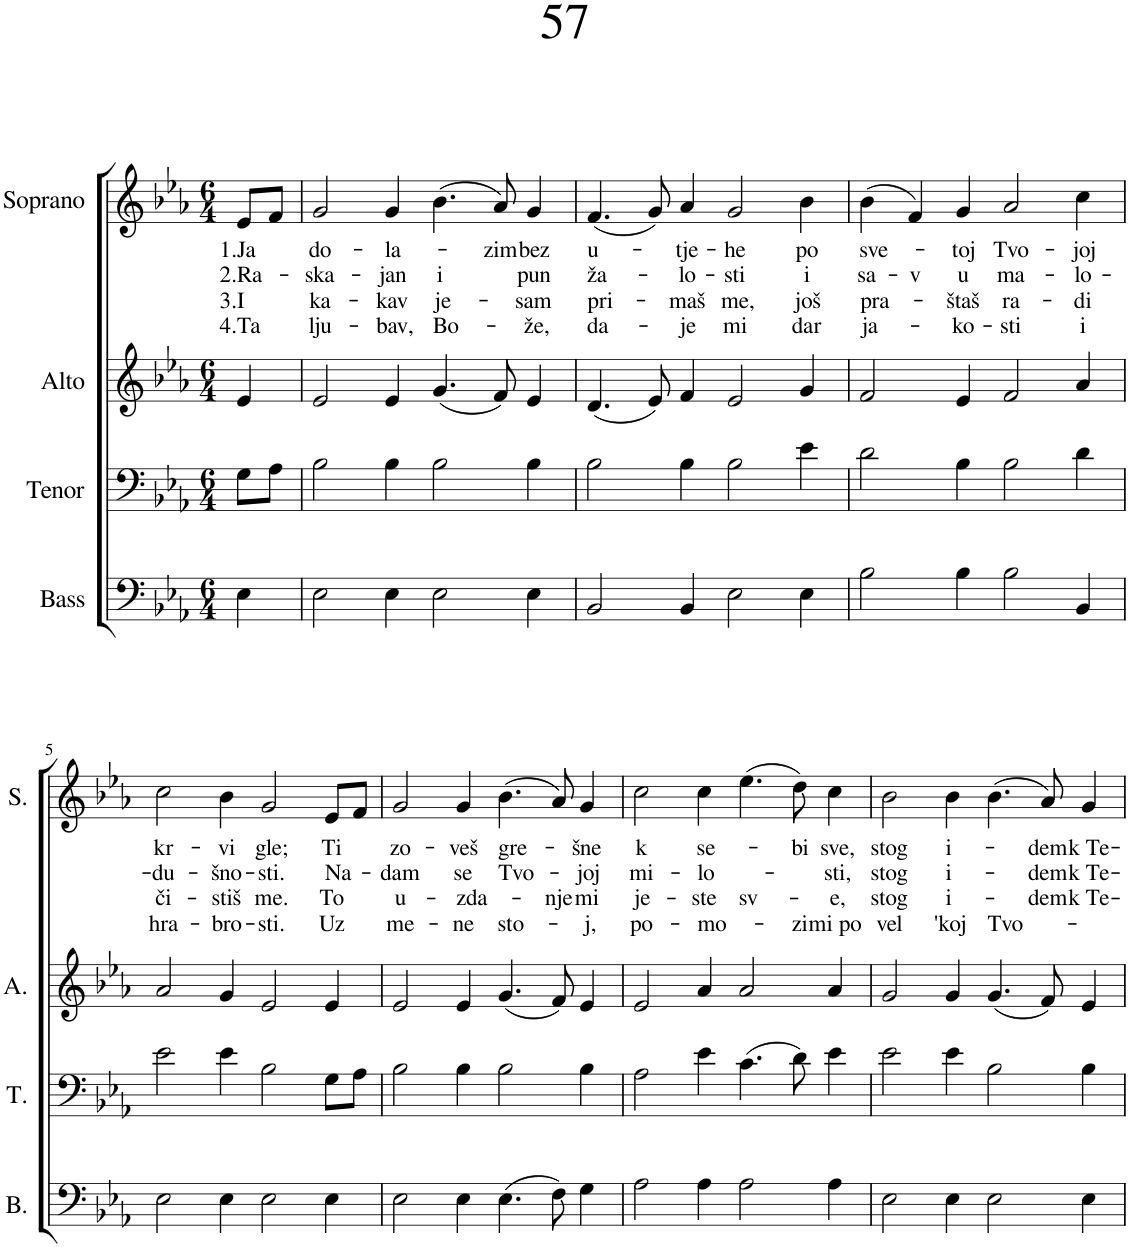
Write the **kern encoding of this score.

**kern	**kern	**kern	**kern	**text	**text	**text	**text
*part4	*part3	*part2	*part1	*part1	*part1	*part1	*part1
*staff4	*staff3	*staff2	*staff1	*staff1	*staff1	*staff1	*staff1
*I"Bass	*I"Tenor	*I"Alto	*I"Soprano	*	*	*	*
*I'B.	*I'T.	*I'A.	*I'S.	*	*	*	*
*clefF4	*clefF4	*clefG2	*clefG2	*	*	*	*
*k[b-e-a-]	*k[b-e-a-]	*k[b-e-a-]	*k[b-e-a-]	*	*	*	*
*M6/4	*M6/4	*M6/4	*M6/4	*	*	*	*
=1	=1	=1	=1	=1	=1	=1	=1
!	!	!	!	!LO:LY:b	!LO:LY:b	!LO:LY:b	!LO:LY:b
4E-\	8G\L	4e-/	8e-/L	1.Ja	2.Ra-	3.I	4.Ta
.	8A-\J	.	8f/J	.	.	.	.
=2	=2	=2	=2	=2	=2	=2	=2
!	!	!	!	!LO:LY:b	!LO:LY:b	!LO:LY:b	!LO:LY:b
2E-\	2B-\	2e-/	2g/	do-	-ska-	ka-	lju-
!	!	!	!	!LO:LY:b	!LO:LY:b	!LO:LY:b	!LO:LY:b
4E-\	4B-\	4e-/	4g/	-la-	-jan	-kav	-bav,
!	!	!	!	!	!LO:LY:b	!LO:LY:b	!LO:LY:b
2E-\	2B-\	(4.g/	(4.b-\	.	i	je-	Bo-
!	!	!	!	!LO:LY:b	!	!	!
.	.	8f/)	8a-/)	-zim	.	.	.
!	!	!	!	!LO:LY:b	!LO:LY:b	!LO:LY:b	!LO:LY:b
4E-\	4B-\	4e-/	4g/	bez	pun	-sam	-že,
=3	=3	=3	=3	=3	=3	=3	=3
!	!	!	!	!LO:LY:b	!LO:LY:b	!LO:LY:b	!LO:LY:b
2BB-/	2B-\	(4.d/	(4.f/	u-	ža-	pri-	da-
.	.	8e-/)	8g/)	.	.	.	.
!	!	!	!	!LO:LY:b	!LO:LY:b	!LO:LY:b	!LO:LY:b
4BB-/	4B-\	4f/	4a-/	-tje-	-lo-	-maš	-je
!	!	!	!	!LO:LY:b	!LO:LY:b	!LO:LY:b	!LO:LY:b
2E-\	2B-\	2e-/	2g/	-he	-sti	me,	mi
!	!	!	!	!LO:LY:b	!LO:LY:b	!LO:LY:b	!LO:LY:b
4E-\	4e-\	4g/	4b-\	po	i	još	dar
=4	=4	=4	=4	=4	=4	=4	=4
!	!	!	!	!LO:LY:b	!LO:LY:b	!LO:LY:b	!LO:LY:b
2B-\	2d\	2f/	(4b-\	sve-	sa-	pra-	ja-
!	!	!	!	!	!LO:LY:b	!	!
.	.	.	4f/)	.	-v	.	.
!	!	!	!	!LO:LY:b	!LO:LY:b	!LO:LY:b	!LO:LY:b
4B-\	4B-\	4e-/	4g/	-toj	u	-štaš	-ko-
!	!	!	!	!LO:LY:b	!LO:LY:b	!LO:LY:b	!LO:LY:b
2B-\	2B-\	2f/	2a-/	Tvo-	ma-	ra-	-sti
!	!	!	!	!LO:LY:b	!LO:LY:b	!LO:LY:b	!LO:LY:b
4BB-/	4d\	4a-/	4cc\	-joj	-lo-	-di	i
!!LO:LB:g=z
=5	=5	=5	=5	=5	=5	=5	=5
!	!	!	!	!LO:LY:b	!LO:LY:b	!LO:LY:b	!LO:LY:b
2E-\	2e-\	2a-/	2cc\	kr-	-du-	či-	hra-
!	!	!	!	!LO:LY:b	!LO:LY:b	!LO:LY:b	!LO:LY:b
4E-\	4e-\	4g/	4b-\	-vi	-šno-	-stiš	-bro-
!	!	!	!	!LO:LY:b	!LO:LY:b	!LO:LY:b	!LO:LY:b
2E-\	2B-\	2e-/	2g/	gle;	-sti.	me.	-sti.
!	!	!	!	!LO:LY:b	!LO:LY:b	!LO:LY:b	!LO:LY:b
4E-\	8G\L	4e-/	8e-/L	Ti	Na-	To	Uz
.	8A-\J	.	8f/J	.	.	.	.
=6	=6	=6	=6	=6	=6	=6	=6
!	!	!	!	!LO:LY:b	!LO:LY:b	!LO:LY:b	!LO:LY:b
2E-\	2B-\	2e-/	2g/	zo-	-dam	u-	me-
!	!	!	!	!LO:LY:b	!LO:LY:b	!LO:LY:b	!LO:LY:b
4E-\	4B-\	4e-/	4g/	-veš	se	-zda-	-ne
!	!	!	!	!LO:LY:b	!LO:LY:b	!	!LO:LY:b
(4.E-\	2B-\	(4.g/	(4.b-\	gre-	Tvo-	.	sto-
!	!	!	!	!	!	!LO:LY:b	!
8F\)	.	8f/)	8a-/)	.	.	-nje	.
!	!	!	!	!LO:LY:b	!LO:LY:b	!LO:LY:b	!LO:LY:b
4G\	4B-\	4e-/	4g/	-šne	-joj	mi	-j,
=7	=7	=7	=7	=7	=7	=7	=7
!	!	!	!	!LO:LY:b	!LO:LY:b	!LO:LY:b	!LO:LY:b
2A-\	2A-\	2e-/	2cc\	k	mi-	je-	po-
!	!	!	!	!LO:LY:b	!LO:LY:b	!LO:LY:b	!LO:LY:b
4A-\	4e-\	4a-/	4cc\	se-	-lo-	-ste	-mo-
!	!	!	!	!	!	!LO:LY:b	!
2A-\	(4.c\	2a-/	(4.ee-\	.	.	sv-	.
!	!	!	!	!LO:LY:b	!	!	!LO:LY:b
.	8d\)	.	8dd\)	-bi	.	.	-zi
!	!	!	!	!LO:LY:b	!LO:LY:b	!LO:LY:b	!LO:LY:b
4A-\	4e-\	4a-/	4cc\	sve,	-sti,	-e,	mi po
=8	=8	=8	=8	=8	=8	=8	=8
!	!	!	!	!LO:LY:b	!LO:LY:b	!LO:LY:b	!LO:LY:b
2E-\	2e-\	2g/	2b-\	stog	stog	stog	vel
!	!	!	!	!LO:LY:b	!LO:LY:b	!LO:LY:b	!LO:LY:b
4E-\	4e-\	4g/	4b-\	i-	i-	i-	'koj
!	!	!	!	!	!	!	!LO:LY:b
2E-\	2B-\	(4.g/	(4.b-\	.	.	.	Tvo-
!	!	!	!	!LO:LY:b	!LO:LY:b	!LO:LY:b	!
.	.	8f/)	8a-/)	-dem	-dem	-dem	.
!	!	!	!	!LO:LY:b	!LO:LY:b	!LO:LY:b	!
4E-\	4B-\	4e-/	4g/	k Te-	k Te-	k Te-	.
=	=	=	=	=	=	=	=
*-	*-	*-	*-	*-	*-	*-	*-
